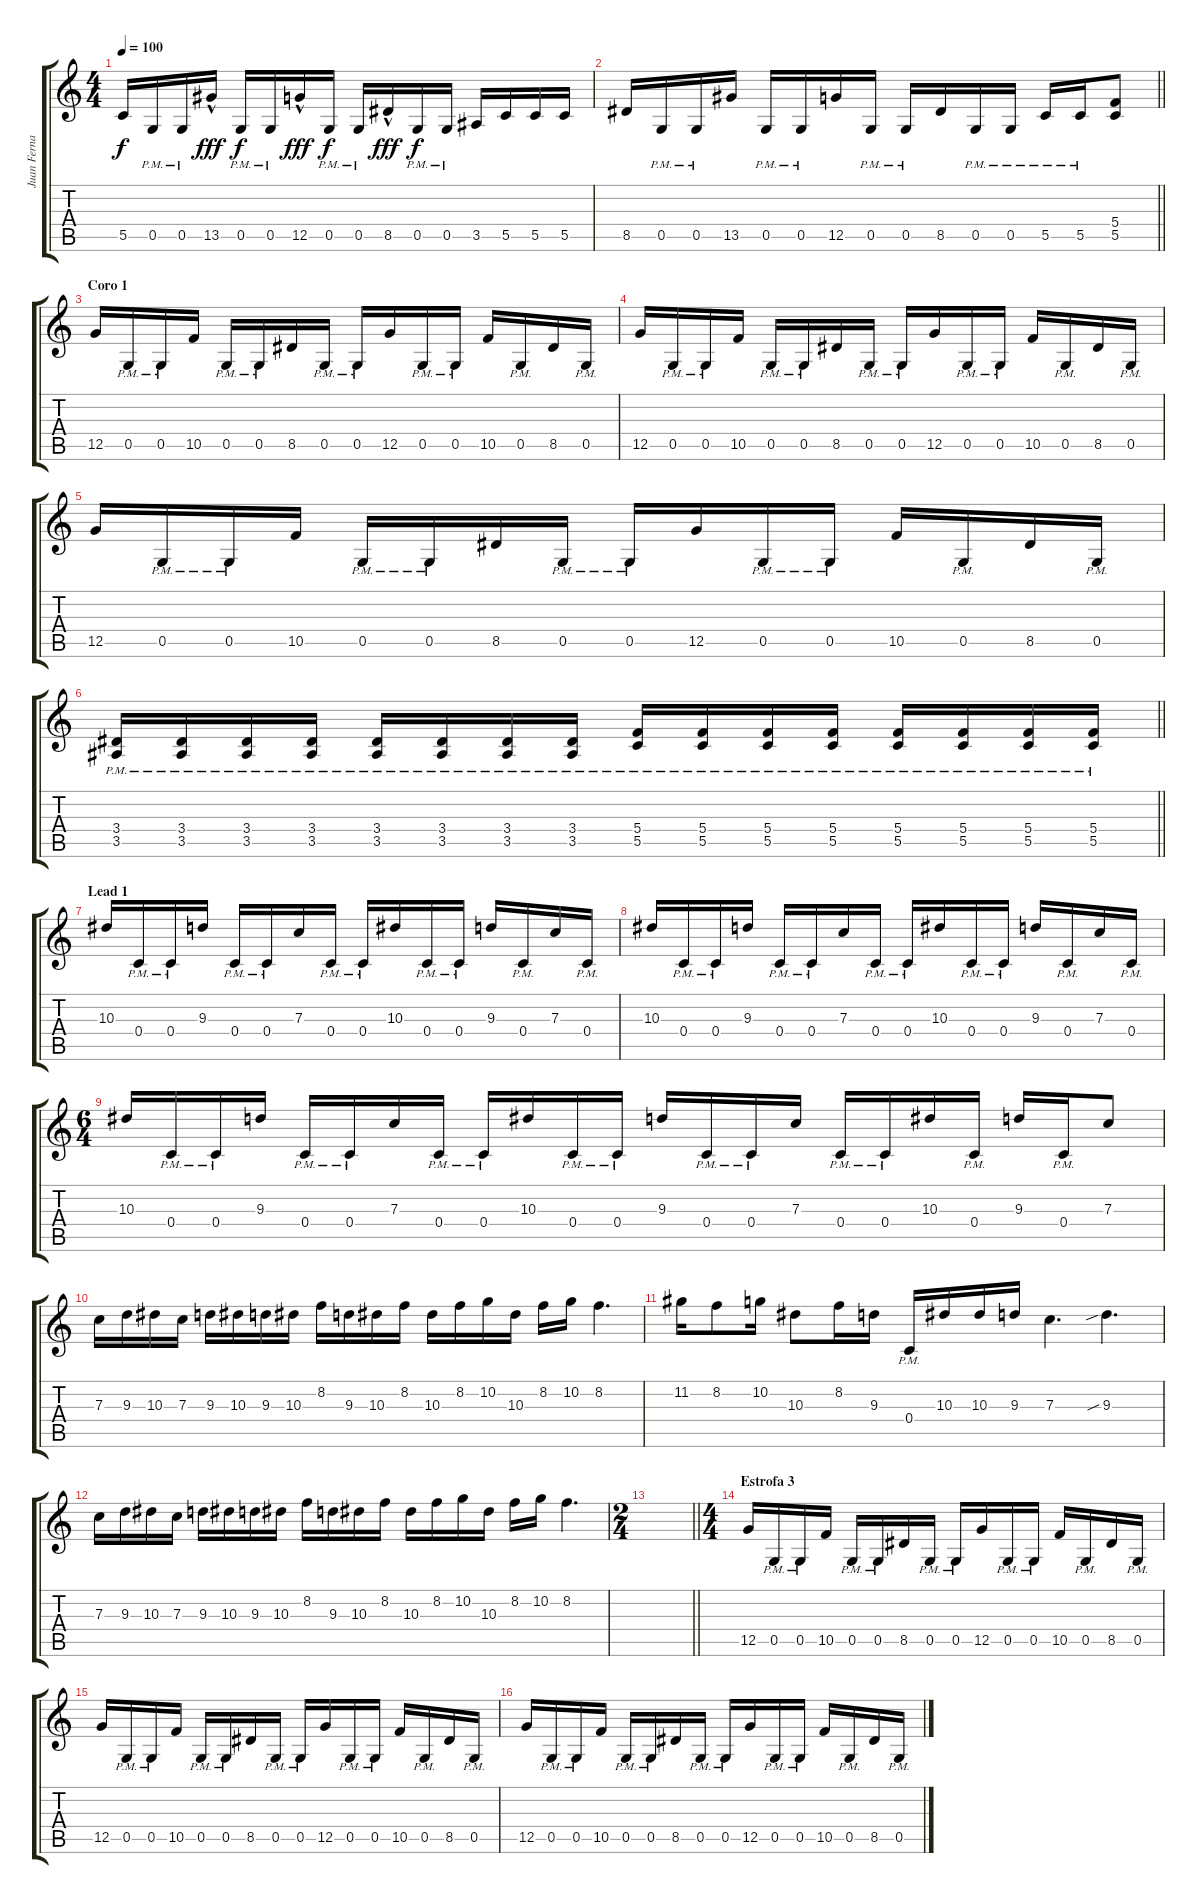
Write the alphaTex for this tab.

\track ("Juan Fernando" "Juan Ferna") {instrument distortionguitar}
\staff {score tabs}
\tuning (D4 A3 F3 C3 G2 D2) {hide}
\ts (4 4)
\tempo 100
\clef g2
\ks c
5.5.16{dy f} 0.5{pm}.16 0.5{pm}.16 13.5{hac}.16{dy fff} 0.5{pm}.16{dy f} 0.5{pm}.16 12.5{hac}.16{dy fff} 0.5{pm}.16{dy f} 0.5{pm}.16 8.5{hac}.16{dy fff} 0.5{pm}.16{dy f} 0.5{pm}.16 3.5.16 5.5.16 5.5.16 5.5.16 |
\barLineRight lightlight
8.5.16 0.5{pm}.16 0.5{pm}.16 13.5.16 0.5{pm}.16 0.5{pm}.16 12.5.16 0.5{pm}.16 0.5{pm}.16 8.5.16 0.5{pm}.16 0.5{pm}.16 5.5{pm}.16 5.5{pm}.16 (5.4 5.5).8 |
\section ("" "Coro 1")
12.5.16 0.5{pm}.16 0.5{pm}.16 10.5.16 0.5{pm}.16 0.5{pm}.16 8.5.16 0.5{pm}.16 0.5{pm}.16 12.5.16 0.5{pm}.16 0.5{pm}.16 10.5.16 0.5{pm}.16 8.5.16 0.5{pm}.16 |
12.5.16 0.5{pm}.16 0.5{pm}.16 10.5.16 0.5{pm}.16 0.5{pm}.16 8.5.16 0.5{pm}.16 0.5{pm}.16 12.5.16 0.5{pm}.16 0.5{pm}.16 10.5.16 0.5{pm}.16 8.5.16 0.5{pm}.16 |
12.5.16 0.5{pm}.16 0.5{pm}.16 10.5.16 0.5{pm}.16 0.5{pm}.16 8.5.16 0.5{pm}.16 0.5{pm}.16 12.5.16 0.5{pm}.16 0.5{pm}.16 10.5.16 0.5{pm}.16 8.5.16 0.5{pm}.16 |
\barLineRight lightlight
(3.4{pm} 3.5{pm}).16 (3.4{pm} 3.5{pm}).16 (3.4{pm} 3.5{pm}).16 (3.4{pm} 3.5{pm}).16 (3.4{pm} 3.5{pm}).16 (3.4{pm} 3.5{pm}).16 (3.4{pm} 3.5{pm}).16 (3.4{pm} 3.5{pm}).16 (5.4{pm} 5.5{pm}).16 (5.4{pm} 5.5{pm}).16 (5.4{pm} 5.5{pm}).16 (5.4{pm} 5.5{pm}).16 (5.4{pm} 5.5{pm}).16 (5.4{pm} 5.5{pm}).16 (5.4{pm} 5.5{pm}).16 (5.4{pm} 5.5{pm}).16 |
\section ("" "Lead 1")
10.3.16{volume 16} 0.4{pm}.16 0.4{pm}.16 9.3.16 0.4{pm}.16 0.4{pm}.16 7.3.16 0.4{pm}.16 0.4{pm}.16 10.3.16 0.4{pm}.16 0.4{pm}.16 9.3.16 0.4{pm}.16 7.3.16 0.4{pm}.16 |
10.3.16 0.4{pm}.16 0.4{pm}.16 9.3.16 0.4{pm}.16 0.4{pm}.16 7.3.16 0.4{pm}.16 0.4{pm}.16 10.3.16 0.4{pm}.16 0.4{pm}.16 9.3.16 0.4{pm}.16 7.3.16 0.4{pm}.16 |
\ts (6 4)
10.3.16 0.4{pm}.16 0.4{pm}.16 9.3.16 0.4{pm}.16 0.4{pm}.16 7.3.16 0.4{pm}.16 0.4{pm}.16 10.3.16 0.4{pm}.16 0.4{pm}.16 9.3.16 0.4{pm}.16 0.4{pm}.16 7.3.16 0.4{pm}.16 0.4{pm}.16 10.3.16 0.4{pm}.16 9.3.16 0.4{pm}.16 7.3.8 |
7.3.16 9.3.16 10.3.16 7.3.16 9.3.16 10.3.16 9.3.16 10.3.16 8.2.16 9.3.16 10.3.16 8.2.16 10.3.16 8.2.16 10.2.16 10.3.16 8.2.16 10.2.16 8.2.4{d} |
11.2.16 8.2.8 10.2.16 10.3.8 8.2.16 9.3.16 0.4{pm}.16 10.3.16 10.3.16 9.3.16 7.3.4{d} 9.3{sib}.4{d} |
7.3.16 9.3.16 10.3.16 7.3.16 9.3.16 10.3.16 9.3.16 10.3.16 8.2.16 9.3.16 10.3.16 8.2.16 10.3.16 8.2.16 10.2.16 10.3.16 8.2.16 10.2.16 8.2.4{d} |
\ts (2 4)
\barLineRight lightlight
|
\ts (4 4)
\section ("" "Estrofa 3")
12.5.16{volume 14} 0.5{pm}.16 0.5{pm}.16 10.5.16 0.5{pm}.16 0.5{pm}.16 8.5.16 0.5{pm}.16 0.5{pm}.16 12.5.16 0.5{pm}.16 0.5{pm}.16 10.5.16 0.5{pm}.16 8.5.16 0.5{pm}.16 |
12.5.16 0.5{pm}.16 0.5{pm}.16 10.5.16 0.5{pm}.16 0.5{pm}.16 8.5.16 0.5{pm}.16 0.5{pm}.16 12.5.16 0.5{pm}.16 0.5{pm}.16 10.5.16 0.5{pm}.16 8.5.16 0.5{pm}.16 |
12.5.16 0.5{pm}.16 0.5{pm}.16 10.5.16 0.5{pm}.16 0.5{pm}.16 8.5.16 0.5{pm}.16 0.5{pm}.16 12.5.16 0.5{pm}.16 0.5{pm}.16 10.5.16 0.5{pm}.16 8.5.16 0.5{pm}.16
